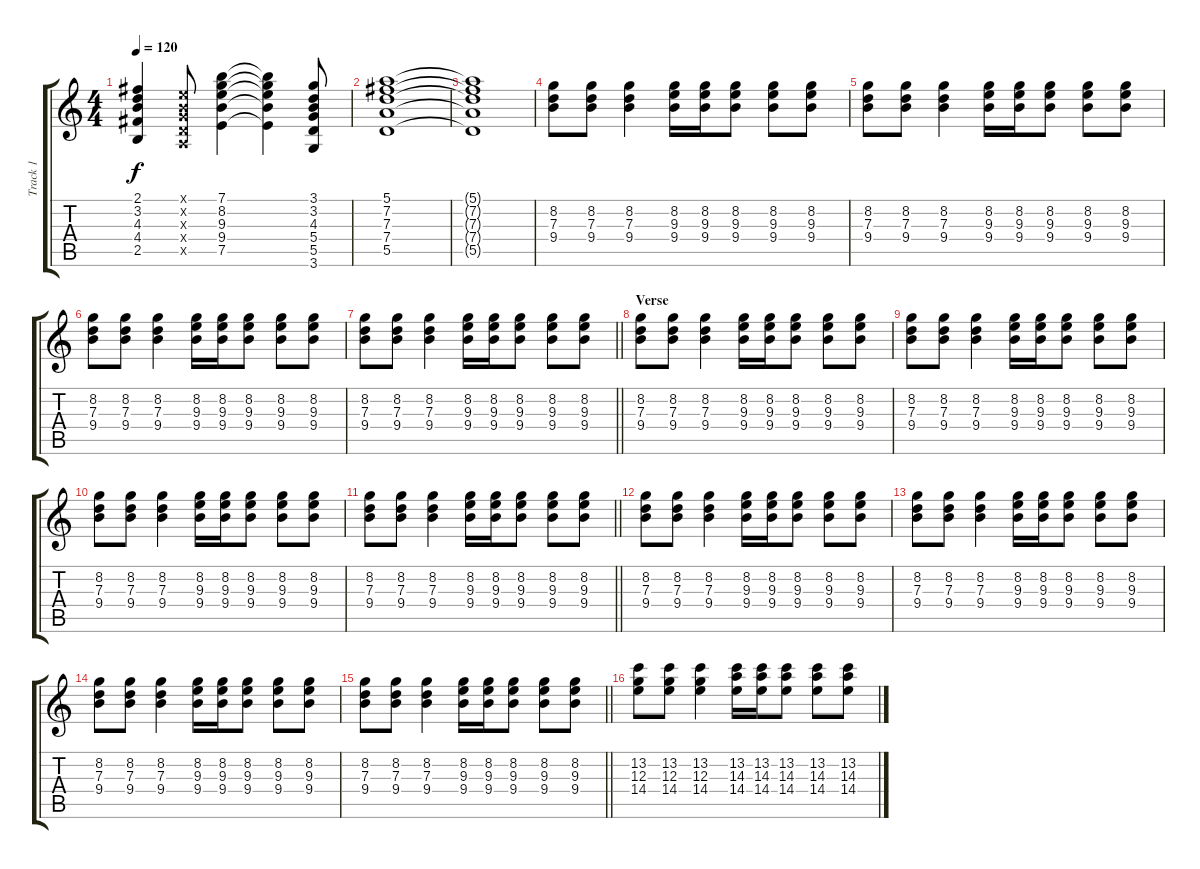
\track ("Track 1" "Track 1") {instrument distortionguitar}
\staff {score tabs}
\tuning (E4 B3 G3 D3 A2 E2) {hide}
\ts (4 4)
\tempo 120
\clef g2
\ks c
(2.1 3.2 4.3 4.4 2.5).4{dy f} (0.1{x} 0.2{x} 0.3{x} 0.4{x} 0.5{x}).8 (7.1 8.2 9.3 9.4 7.5).4 (7.1{t} 8.2{t} 9.3{t} 9.4{t} 7.5{t}).4 (3.1 3.2 4.3 5.4 5.5 3.6).8 |
(5.1 7.2 7.3 7.4 5.5).1 |
(5.1{t} 7.2{t} 7.3{t} 7.4{t} 5.5{t}).1 |
(8.2 7.3 9.4).8 (8.2 7.3 9.4).8 (8.2 7.3 9.4).4 (8.2 9.3 9.4).16 (8.2 9.3 9.4).16 (8.2 9.3 9.4).8 (8.2 9.3 9.4).8 (8.2 9.3 9.4).8 |
(8.2 7.3 9.4).8 (8.2 7.3 9.4).8 (8.2 7.3 9.4).4 (8.2 9.3 9.4).16 (8.2 9.3 9.4).16 (8.2 9.3 9.4).8 (8.2 9.3 9.4).8 (8.2 9.3 9.4).8 |
(8.2 7.3 9.4).8 (8.2 7.3 9.4).8 (8.2 7.3 9.4).4 (8.2 9.3 9.4).16 (8.2 9.3 9.4).16 (8.2 9.3 9.4).8 (8.2 9.3 9.4).8 (8.2 9.3 9.4).8 |
\barLineRight lightlight
(8.2 7.3 9.4).8 (8.2 7.3 9.4).8 (8.2 7.3 9.4).4 (8.2 9.3 9.4).16 (8.2 9.3 9.4).16 (8.2 9.3 9.4).8 (8.2 9.3 9.4).8 (8.2 9.3 9.4).8 |
\section ("" "Verse")
(8.2 7.3 9.4).8 (8.2 7.3 9.4).8 (8.2 7.3 9.4).4 (8.2 9.3 9.4).16 (8.2 9.3 9.4).16 (8.2 9.3 9.4).8 (8.2 9.3 9.4).8 (8.2 9.3 9.4).8 |
(8.2 7.3 9.4).8 (8.2 7.3 9.4).8 (8.2 7.3 9.4).4 (8.2 9.3 9.4).16 (8.2 9.3 9.4).16 (8.2 9.3 9.4).8 (8.2 9.3 9.4).8 (8.2 9.3 9.4).8 |
(8.2 7.3 9.4).8 (8.2 7.3 9.4).8 (8.2 7.3 9.4).4 (8.2 9.3 9.4).16 (8.2 9.3 9.4).16 (8.2 9.3 9.4).8 (8.2 9.3 9.4).8 (8.2 9.3 9.4).8 |
\barLineRight lightlight
(8.2 7.3 9.4).8 (8.2 7.3 9.4).8 (8.2 7.3 9.4).4 (8.2 9.3 9.4).16 (8.2 9.3 9.4).16 (8.2 9.3 9.4).8 (8.2 9.3 9.4).8 (8.2 9.3 9.4).8 |
\section ("" "")
(8.2 7.3 9.4).8 (8.2 7.3 9.4).8 (8.2 7.3 9.4).4 (8.2 9.3 9.4).16 (8.2 9.3 9.4).16 (8.2 9.3 9.4).8 (8.2 9.3 9.4).8 (8.2 9.3 9.4).8 |
(8.2 7.3 9.4).8 (8.2 7.3 9.4).8 (8.2 7.3 9.4).4 (8.2 9.3 9.4).16 (8.2 9.3 9.4).16 (8.2 9.3 9.4).8 (8.2 9.3 9.4).8 (8.2 9.3 9.4).8 |
(8.2 7.3 9.4).8 (8.2 7.3 9.4).8 (8.2 7.3 9.4).4 (8.2 9.3 9.4).16 (8.2 9.3 9.4).16 (8.2 9.3 9.4).8 (8.2 9.3 9.4).8 (8.2 9.3 9.4).8 |
\barLineRight lightlight
(8.2 7.3 9.4).8 (8.2 7.3 9.4).8 (8.2 7.3 9.4).4 (8.2 9.3 9.4).16 (8.2 9.3 9.4).16 (8.2 9.3 9.4).8 (8.2 9.3 9.4).8 (8.2 9.3 9.4).8 |
(13.2 12.3 14.4).8 (13.2 12.3 14.4).8 (13.2 12.3 14.4).4 (13.2 14.3 14.4).16 (13.2 14.3 14.4).16 (13.2 14.3 14.4).8 (13.2 14.3 14.4).8 (13.2 14.3 14.4).8
